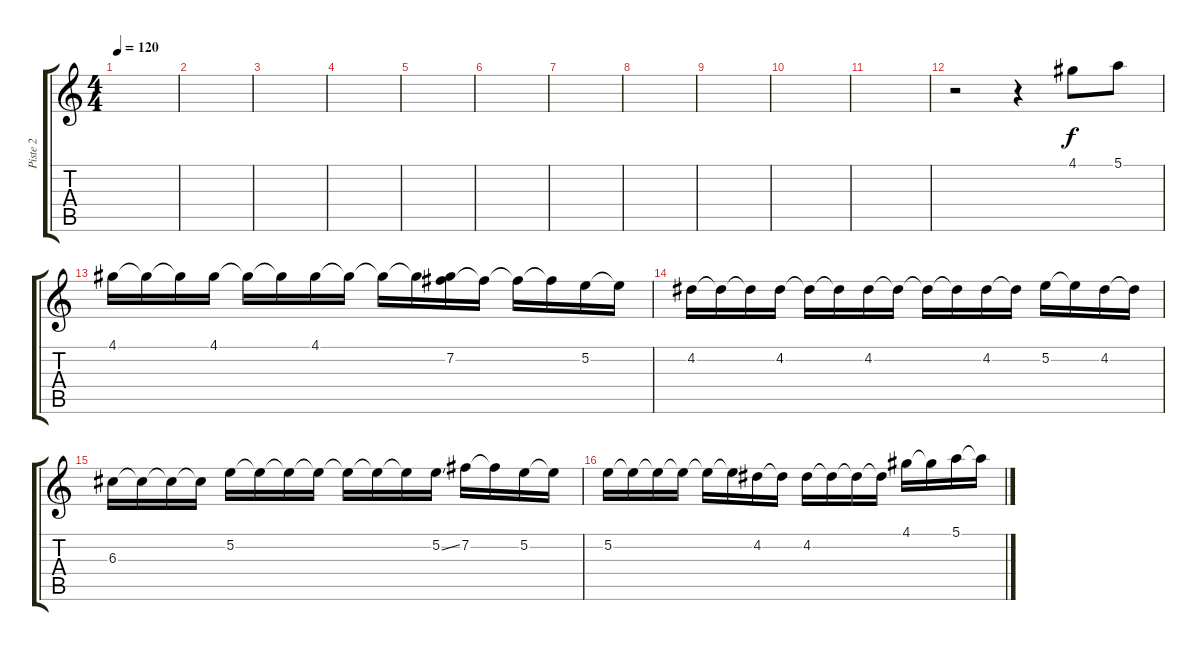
\track ("Piste 2" "Piste 2") {instrument acousticguitarsteel}
\staff {score tabs}
\tuning (E4 B3 G3 D3 A2 E2) {hide}
\ts (4 4)
\tempo 120
\clef g2
\ks c
|
|
|
|
|
|
|
|
|
|
|
r.2 r.4 4.1.8 5.1.8 |
4.1.16 4.1{t}.16 4.1{t}.16 4.1.16 4.1{t}.16 4.1{t}.16 4.1.16 4.1{t}.16 4.1{t}.16 4.1{t}.16 (4.1{t} 7.2).16 7.2{t}.16 7.2{t}.16 7.2{t}.16 5.2.16 5.2{t}.16 |
4.2.16 4.2{t}.16 4.2{t}.16 4.2.16 4.2{t}.16 4.2{t}.16 4.2.16 4.2{t}.16 4.2{t}.16 4.2{t}.16 4.2.16 4.2{t}.16 5.2.16 5.2{t}.16 4.2.16 4.2{t}.16 |
6.3.16 6.3{t}.16 6.3{t}.16 6.3{t}.16 5.2.16 5.2{t}.16 5.2{t}.16 5.2{t}.16 5.2{t}.16 5.2{t}.16 5.2{t}.16 5.2{ss}.16 7.2.16 7.2{t}.16 5.2.16 5.2{t}.16 |
5.2.16 5.2{t}.16 5.2{t}.16 5.2{t}.16 5.2{t}.16 5.2{t}.16 4.2.16 4.2{t}.16 4.2.16 4.2{t}.16 4.2{t}.16 4.2{t}.16 4.1.16 4.1{t}.16 5.1.16 5.1{t}.16
